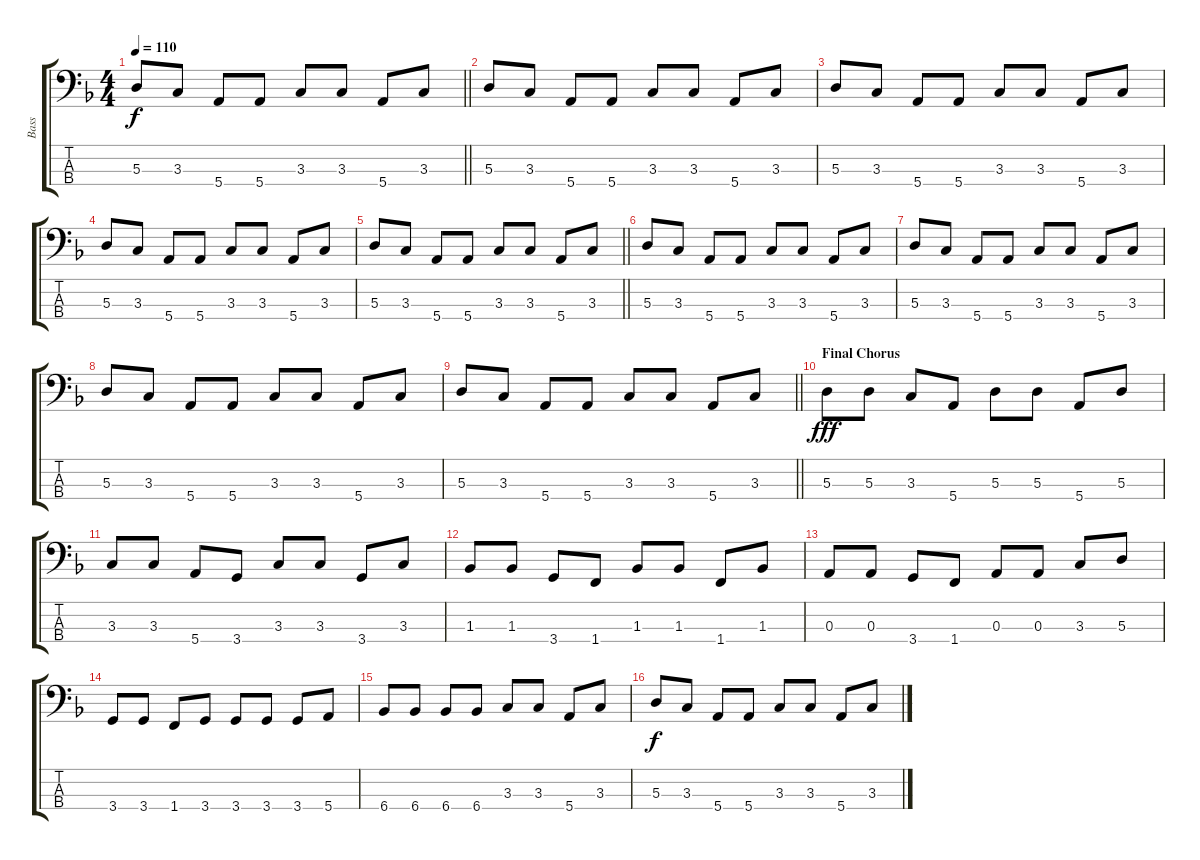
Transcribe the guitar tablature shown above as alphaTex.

\track ("Bass" "Bass") {instrument electricbassfinger}
\staff {score tabs}
\tuning (G2 D2 A1 E1) {hide}
\ts (4 4)
\tempo 110
\clef f4
\barLineRight lightlight
\ks dminor
5.3.8{dy f} 3.3.8 5.4.8 5.4.8 3.3.8 3.3.8 5.4.8 3.3.8 |
5.3.8 3.3.8 5.4.8 5.4.8 3.3.8 3.3.8 5.4.8 3.3.8 |
5.3.8 3.3.8 5.4.8 5.4.8 3.3.8 3.3.8 5.4.8 3.3.8 |
5.3.8 3.3.8 5.4.8 5.4.8 3.3.8 3.3.8 5.4.8 3.3.8 |
\barLineRight lightlight
5.3.8 3.3.8 5.4.8 5.4.8 3.3.8 3.3.8 5.4.8 3.3.8 |
5.3.8 3.3.8 5.4.8 5.4.8 3.3.8 3.3.8 5.4.8 3.3.8 |
5.3.8 3.3.8 5.4.8 5.4.8 3.3.8 3.3.8 5.4.8 3.3.8 |
5.3.8 3.3.8 5.4.8 5.4.8 3.3.8 3.3.8 5.4.8 3.3.8 |
\barLineRight lightlight
5.3.8 3.3.8 5.4.8 5.4.8 3.3.8 3.3.8 5.4.8 3.3.8 |
\section ("" "Final Chorus")
5.3.8{dy fff} 5.3.8 3.3.8 5.4.8 5.3.8 5.3.8 5.4.8 5.3.8 |
3.3.8 3.3.8 5.4.8 3.4.8 3.3.8 3.3.8 3.4.8 3.3.8 |
1.3.8 1.3.8 3.4.8 1.4.8 1.3.8 1.3.8 1.4.8 1.3.8 |
0.3.8 0.3.8 3.4.8 1.4.8 0.3.8 0.3.8 3.3.8 5.3.8 |
3.4.8 3.4.8 1.4.8 3.4.8 3.4.8 3.4.8 3.4.8 5.4.8 |
6.4.8 6.4.8 6.4.8 6.4.8 3.3.8 3.3.8 5.4.8 3.3.8 |
5.3.8{dy f} 3.3.8 5.4.8 5.4.8 3.3.8 3.3.8 5.4.8 3.3.8
